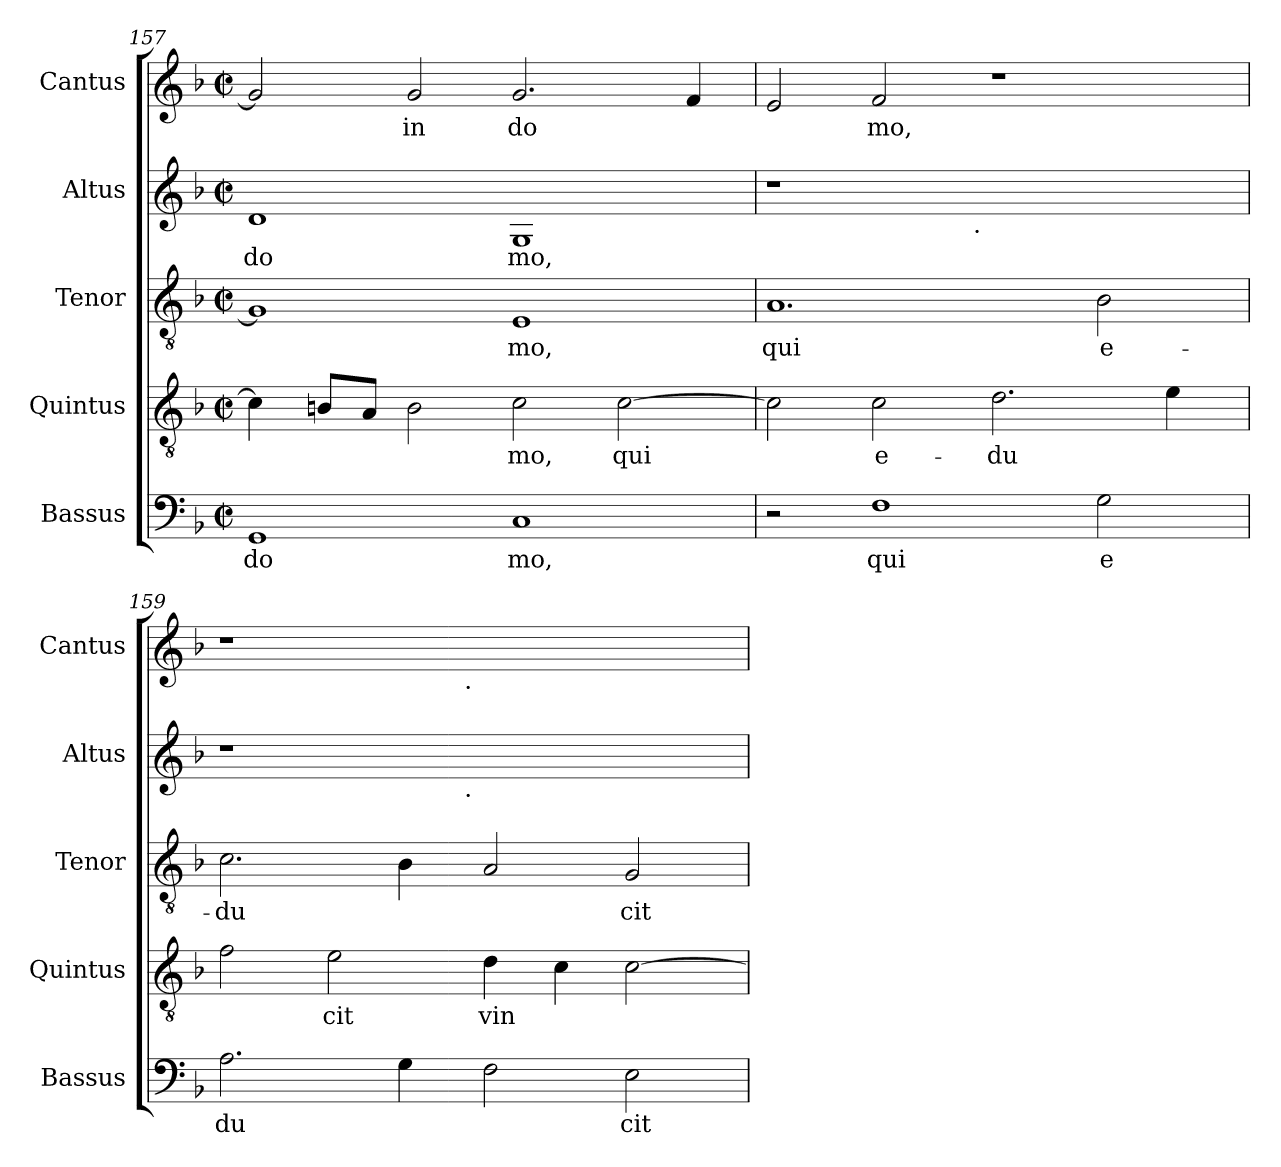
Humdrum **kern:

**kern	**text	**kern	**text	**kern	**text	**kern	**text	**kern	**text
*part5	*part5	*part4	*part4	*part3	*part3	*part2	*part2	*part1	*part1
*staff5	*staff5	*staff4	*staff4	*staff3	*staff3	*staff2	*staff2	*staff1	*staff1
*I"Bassus	*	*I"Quintus	*	*I"Tenor	*	*I"Altus	*	*I"Cantus	*
*I'Bassus	*	*I'Quintus	*	*I'Tenor	*	*I'Altus	*	*I'Cantus	*
*clefF4	*	*clefGv2	*	*clefGv2	*	*clefG2	*	*clefG2	*
*k[b-]	*	*k[b-]	*	*k[b-]	*	*k[b-]	*	*k[b-]	*
*F:	*	*F:	*	*F:	*	*F:	*	*F:	*
*M2/2	*	*M2/2	*	*M2/2	*	*M2/2	*	*M2/2	*
*met(c|)	*	*met(c|)	*	*met(c|)	*	*met(c|)	*	*met(c|)	*
=157	=157	=157	=157	=157	=157	=157	=157	=157	=157
!	!LO:LY:b:cj	!	!LO:LY:b:cj	!	!LO:LY:b:cj	!	!LO:LY:b:cj	!	!LO:LY:b:cj
1GG	do	4c\]	--	1G]	--	1d	do	2g/]	.
!	!	!	!LO:LY:b:cj	!	!	!	!	!	!
.	.	8Bn/L	--	.	.	.	.	.	.
!	!	!	!LO:LY:b:cj	!	!	!	!	!	!
.	.	8A/J	--	.	.	.	.	.	.
!	!	!	!LO:LY:b:cj	!	!	!	!	!	!LO:LY:b:cj
.	.	2B\	--	.	.	.	.	2g/	in
!	!LO:LY:b:cj	!	!LO:LY:b:cj	!	!LO:LY:b:cj	!	!LO:LY:b:cj	!	!LO:LY:b:cj
1C	mo,	2c\	-mo,	1E	-mo,	1G	mo,	2.g/	do
!	!	!	!LO:LY:b:cj	!	!	!	!	!	!
.	.	[>2c\	qui	.	.	.	.	.	.
!	!	!	!	!	!	!	!	!	!LO:LY:b:cj
.	.	.	.	.	.	.	.	4f/	.
=158	=158	=158	=158	=158	=158	=158	=158	=158	=158
!	!	!	!LO:LY:b:cj	!	!LO:LY:b:cj	!	!	!	!LO:LY:b:cj
*	*	*	*	*	*	*^	*	*	*
2r	.	2c\]	.	1.A	qui	1r	2ryy	.	2e/	.
!	!LO:LY:b:cj	!	!LO:LY:b:cj	!	!	!	!	!	!	!LO:LY:b:cj
1F	qui	2c\	e-	.	.	.	4...ryy	.	2f/	mo,
!	!	!	!	!	!	!	!LO:TX:b:t=.	!	!	!
.	.	.	.	.	.	.	1ryy	.	.	.
!	!	!	!LO:LY:b:cj	!	!	!	!	!	!	!
.	.	2.d\	-du-	.	.	1ryy	.	.	1r	.
!	!LO:LY:b:cj	!	!	!	!LO:LY:b:cj	!	!	!	!	!
2G\	e	.	.	2B-\	e-	.	.	.	.	.
!	!	!	!LO:LY:b:cj	!	!	!	!	!	!	!
.	.	4e\	--	.	.	.	.	.	.	.
.	.	.	.	.	.	.	32ryy	.	.	.
=159	=159	=159	=159	=159	=159	=159	=159	=159	=159	=159
!	!LO:LY:b:cj	!	!LO:LY:b:cj	!	!LO:LY:b:cj	!	!	!	!	!
*	*	*	*	*	*	*	*	*	*^	*
2.A\	du	2f\	--	2.c\	-du-	1r	2ryy	.	1r	2ryy	.
!	!	!	!LO:LY:b:cj	!	!	!	!	!	!	!	!
.	.	2e\	-cit	.	.	.	4...ryy	.	.	4...ryy	.
!	!LO:LY:b:cj	!	!	!	!LO:LY:b:cj	!	!	!	!	!	!
4G\	.	.	.	4B-\	--	.	.	.	.	.	.
!	!	!	!	!	!	!	!	!	!	!LO:TX:b:t=.	!
!	!	!	!	!	!	!	!LO:TX:b:t=.	!	!	!	!
.	.	.	.	.	.	.	1ryy	.	.	1ryy	.
!	!LO:LY:b:cj	!	!LO:LY:b:cj	!	!LO:LY:b:cj	!	!	!	!	!	!
2F\	.	4d\	vin-	2A/	--	1ryy	.	.	1ryy	.	.
!	!	!	!LO:LY:b:cj	!	!	!	!	!	!	!	!
.	.	4c\	--	.	.	.	.	.	.	.	.
!	!LO:LY:b:cj	!	!LO:LY:b:cj	!	!LO:LY:b:cj	!	!	!	!	!	!
2E\	cit	[>2c\	--	2G/	-cit	.	.	.	.	.	.
.	.	.	.	.	.	.	32ryy	.	.	32ryy	.
*	*	*	*	*	*	*v	*v	*	*	*	*
*	*	*	*	*	*	*	*	*v	*v	*
=	=	=	=	=	=	=	=	=	=
*-	*-	*-	*-	*-	*-	*-	*-	*-	*-
